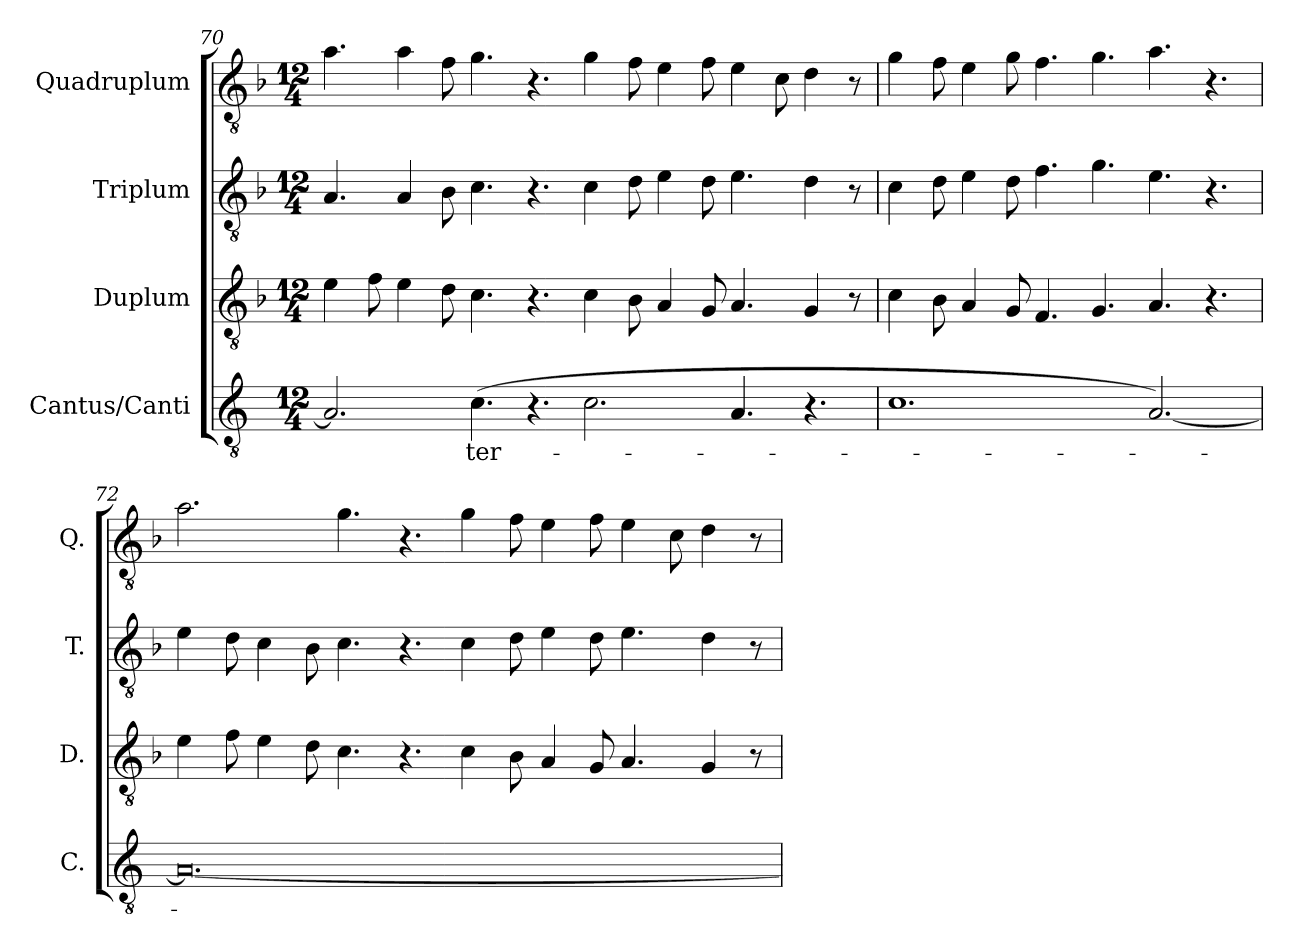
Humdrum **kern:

**kern	**text	**kern	**kern	**kern
*part4	*part4	*part3	*part2	*part1
*staff4	*staff4	*staff3	*staff2	*staff1
*I"Cantus/Canti	*	*I"Duplum	*I"Triplum	*I"Quadruplum
*I'C.	*	*I'D.	*I'T.	*I'Q.
!!LO:LB:g=z
*clefGv2	*	*clefGv2	*clefGv2	*clefGv2
*k[]	*	*k[b-]	*k[b-]	*k[b-]
*M12/4	*	*M12/4	*M12/4	*M12/4
=70	=70	=70	=70	=70
2.A/]	.	4e\	4.A/	4.a\
.	.	8f\	.	.
.	.	4e\	4A/	4a\
.	.	8d\	8B-\	8f\
(4.c\	-ter-	4.c\	4.c\	4.g\
4.r	.	4.r	4.r	4.r
2.c\	.	4c\	4c\	4g\
.	.	8B-\	8d\	8f\
.	.	4A/	4e\	4e\
.	.	8G/	8d\	8f\
4.A/	.	4.A/	4.e\	4e\
.	.	.	.	8c\
4.r	.	4G/	4d\	4d\
.	.	8r	8r	8r
=71	=71	=71	=71	=71
1.c	.	4c\	4c\	4g\
.	.	8B-\	8d\	8f\
.	.	4A/	4e\	4e\
.	.	8G/	8d\	8g\
.	.	4.F/	4.f\	4.f\
.	.	4.G/	4.g\	4.g\
[2.A/)	.	4.A/	4.e\	4.a\
.	.	4.r	4.r	4.r
=72	=72	=72	=72	=72
0.A_	.	4e\	4e\	2.a\
.	.	8f\	8d\	.
.	.	4e\	4c\	.
.	.	8d\	8B-\	.
.	.	4.c\	4.c\	4.g\
.	.	4.r	4.r	4.r
.	.	4c\	4c\	4g\
.	.	8B-\	8d\	8f\
.	.	4A/	4e\	4e\
.	.	8G/	8d\	8f\
.	.	4.A/	4.e\	4e\
.	.	.	.	8c\
.	.	4G/	4d\	4d\
.	.	8r	8r	8r
=	=	=	=	=
*-	*-	*-	*-	*-
